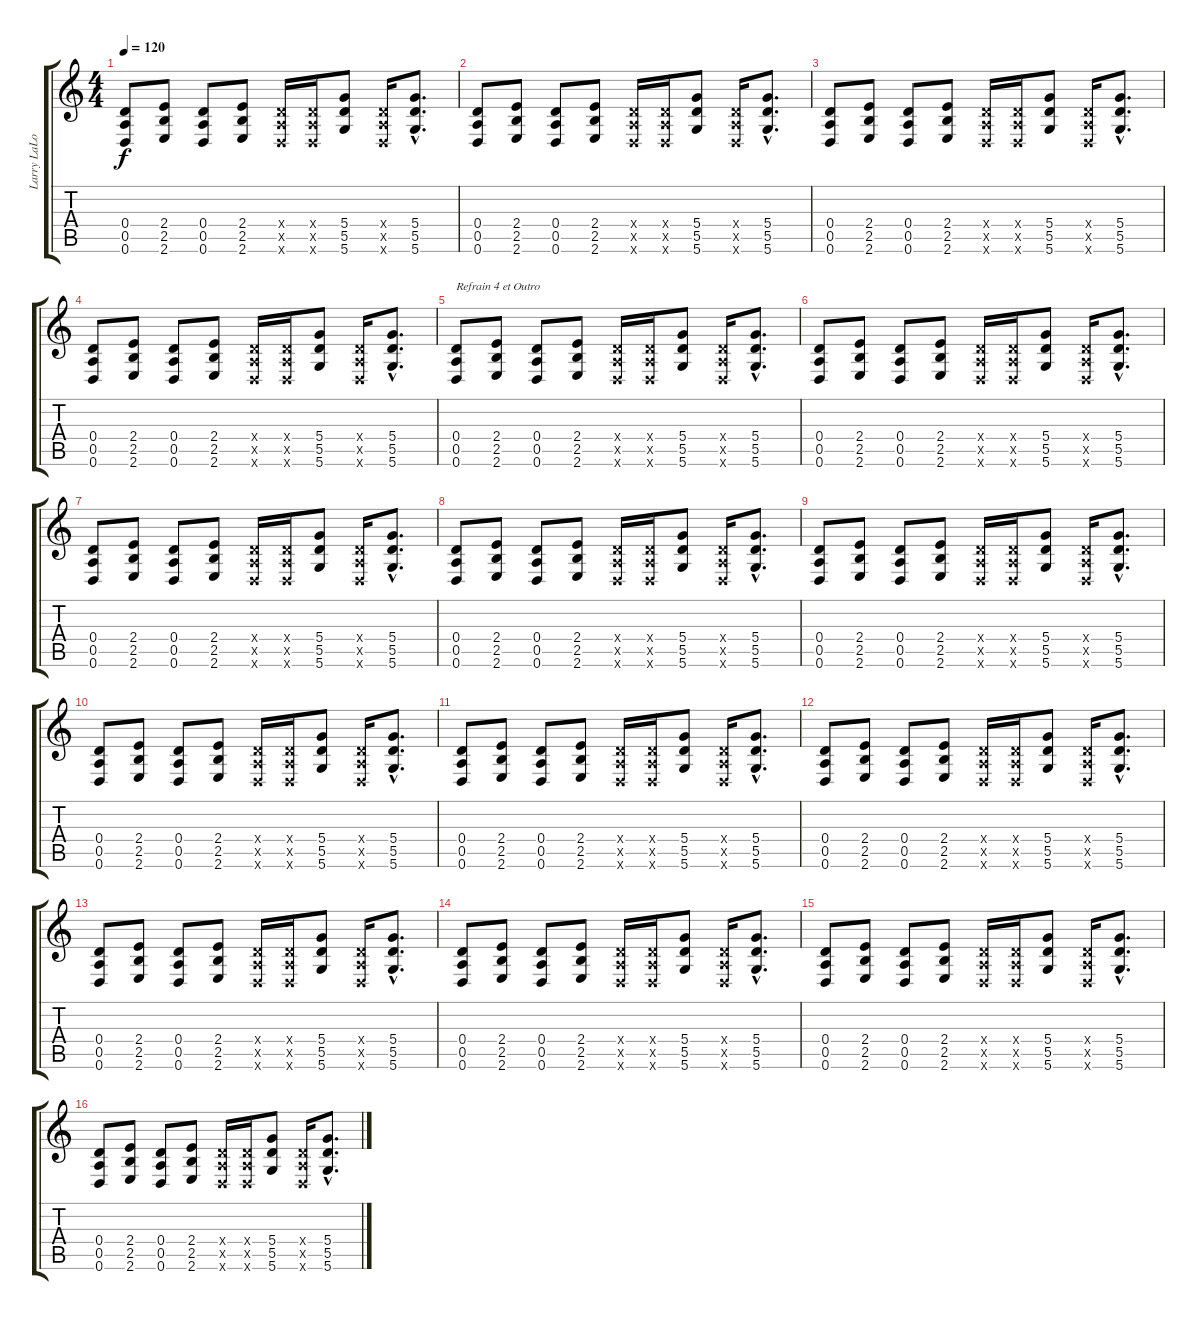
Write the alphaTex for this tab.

\track ("Larry LaLonde" "Larry LaLo") {instrument distortionguitar}
\staff {score tabs}
\tuning (E4 B3 G3 D3 A2 D2) {hide}
\ts (4 4)
\tempo 120
\clef g2
\ks c
(0.4 0.5 0.6).8{dy f} (2.4 2.5 2.6).8 (0.4 0.5 0.6).8 (2.4 2.5 2.6).8 (0.4{x} 0.5{x} 0.6{x}).16 (0.4{x} 0.5{x} 0.6{x}).16 (5.4 5.5 5.6).8 (0.4{x} 0.5{x} 0.6{x}).16 (5.4{hac} 5.5{hac} 5.6{hac}).8{d} |
(0.4 0.5 0.6).8 (2.4 2.5 2.6).8 (0.4 0.5 0.6).8 (2.4 2.5 2.6).8 (0.4{x} 0.5{x} 0.6{x}).16 (0.4{x} 0.5{x} 0.6{x}).16 (5.4 5.5 5.6).8 (0.4{x} 0.5{x} 0.6{x}).16 (5.4{hac} 5.5{hac} 5.6{hac}).8{d} |
(0.4 0.5 0.6).8 (2.4 2.5 2.6).8 (0.4 0.5 0.6).8 (2.4 2.5 2.6).8 (0.4{x} 0.5{x} 0.6{x}).16 (0.4{x} 0.5{x} 0.6{x}).16 (5.4 5.5 5.6).8 (0.4{x} 0.5{x} 0.6{x}).16 (5.4{hac} 5.5{hac} 5.6{hac}).8{d} |
(0.4 0.5 0.6).8 (2.4 2.5 2.6).8 (0.4 0.5 0.6).8 (2.4 2.5 2.6).8 (0.4{x} 0.5{x} 0.6{x}).16 (0.4{x} 0.5{x} 0.6{x}).16 (5.4 5.5 5.6).8 (0.4{x} 0.5{x} 0.6{x}).16 (5.4{hac} 5.5{hac} 5.6{hac}).8{d} |
(0.4 0.5 0.6).8{txt "Refrain 4 et Outro"} (2.4 2.5 2.6).8 (0.4 0.5 0.6).8 (2.4 2.5 2.6).8 (0.4{x} 0.5{x} 0.6{x}).16 (0.4{x} 0.5{x} 0.6{x}).16 (5.4 5.5 5.6).8 (0.4{x} 0.5{x} 0.6{x}).16 (5.4{hac} 5.5{hac} 5.6{hac}).8{d} |
(0.4 0.5 0.6).8 (2.4 2.5 2.6).8 (0.4 0.5 0.6).8 (2.4 2.5 2.6).8 (0.4{x} 0.5{x} 0.6{x}).16 (0.4{x} 0.5{x} 0.6{x}).16 (5.4 5.5 5.6).8 (0.4{x} 0.5{x} 0.6{x}).16 (5.4{hac} 5.5{hac} 5.6{hac}).8{d} |
(0.4 0.5 0.6).8 (2.4 2.5 2.6).8 (0.4 0.5 0.6).8 (2.4 2.5 2.6).8 (0.4{x} 0.5{x} 0.6{x}).16 (0.4{x} 0.5{x} 0.6{x}).16 (5.4 5.5 5.6).8 (0.4{x} 0.5{x} 0.6{x}).16 (5.4{hac} 5.5{hac} 5.6{hac}).8{d} |
(0.4 0.5 0.6).8 (2.4 2.5 2.6).8 (0.4 0.5 0.6).8 (2.4 2.5 2.6).8 (0.4{x} 0.5{x} 0.6{x}).16 (0.4{x} 0.5{x} 0.6{x}).16 (5.4 5.5 5.6).8 (0.4{x} 0.5{x} 0.6{x}).16 (5.4{hac} 5.5{hac} 5.6{hac}).8{d} |
(0.4 0.5 0.6).8 (2.4 2.5 2.6).8 (0.4 0.5 0.6).8 (2.4 2.5 2.6).8 (0.4{x} 0.5{x} 0.6{x}).16 (0.4{x} 0.5{x} 0.6{x}).16 (5.4 5.5 5.6).8 (0.4{x} 0.5{x} 0.6{x}).16 (5.4{hac} 5.5{hac} 5.6{hac}).8{d} |
(0.4 0.5 0.6).8 (2.4 2.5 2.6).8 (0.4 0.5 0.6).8 (2.4 2.5 2.6).8 (0.4{x} 0.5{x} 0.6{x}).16 (0.4{x} 0.5{x} 0.6{x}).16 (5.4 5.5 5.6).8 (0.4{x} 0.5{x} 0.6{x}).16 (5.4{hac} 5.5{hac} 5.6{hac}).8{d} |
(0.4 0.5 0.6).8 (2.4 2.5 2.6).8 (0.4 0.5 0.6).8 (2.4 2.5 2.6).8 (0.4{x} 0.5{x} 0.6{x}).16 (0.4{x} 0.5{x} 0.6{x}).16 (5.4 5.5 5.6).8 (0.4{x} 0.5{x} 0.6{x}).16 (5.4{hac} 5.5{hac} 5.6{hac}).8{d} |
(0.4 0.5 0.6).8 (2.4 2.5 2.6).8 (0.4 0.5 0.6).8 (2.4 2.5 2.6).8 (0.4{x} 0.5{x} 0.6{x}).16 (0.4{x} 0.5{x} 0.6{x}).16 (5.4 5.5 5.6).8 (0.4{x} 0.5{x} 0.6{x}).16 (5.4{hac} 5.5{hac} 5.6{hac}).8{d} |
(0.4 0.5 0.6).8 (2.4 2.5 2.6).8 (0.4 0.5 0.6).8 (2.4 2.5 2.6).8 (0.4{x} 0.5{x} 0.6{x}).16 (0.4{x} 0.5{x} 0.6{x}).16 (5.4 5.5 5.6).8 (0.4{x} 0.5{x} 0.6{x}).16 (5.4{hac} 5.5{hac} 5.6{hac}).8{d} |
(0.4 0.5 0.6).8 (2.4 2.5 2.6).8 (0.4 0.5 0.6).8 (2.4 2.5 2.6).8 (0.4{x} 0.5{x} 0.6{x}).16 (0.4{x} 0.5{x} 0.6{x}).16 (5.4 5.5 5.6).8 (0.4{x} 0.5{x} 0.6{x}).16 (5.4{hac} 5.5{hac} 5.6{hac}).8{d} |
(0.4 0.5 0.6).8 (2.4 2.5 2.6).8 (0.4 0.5 0.6).8 (2.4 2.5 2.6).8 (0.4{x} 0.5{x} 0.6{x}).16 (0.4{x} 0.5{x} 0.6{x}).16 (5.4 5.5 5.6).8 (0.4{x} 0.5{x} 0.6{x}).16 (5.4{hac} 5.5{hac} 5.6{hac}).8{d} |
(0.4 0.5 0.6).8 (2.4 2.5 2.6).8 (0.4 0.5 0.6).8 (2.4 2.5 2.6).8 (0.4{x} 0.5{x} 0.6{x}).16 (0.4{x} 0.5{x} 0.6{x}).16 (5.4 5.5 5.6).8 (0.4{x} 0.5{x} 0.6{x}).16 (5.4{hac} 5.5{hac} 5.6{hac}).8{d}
